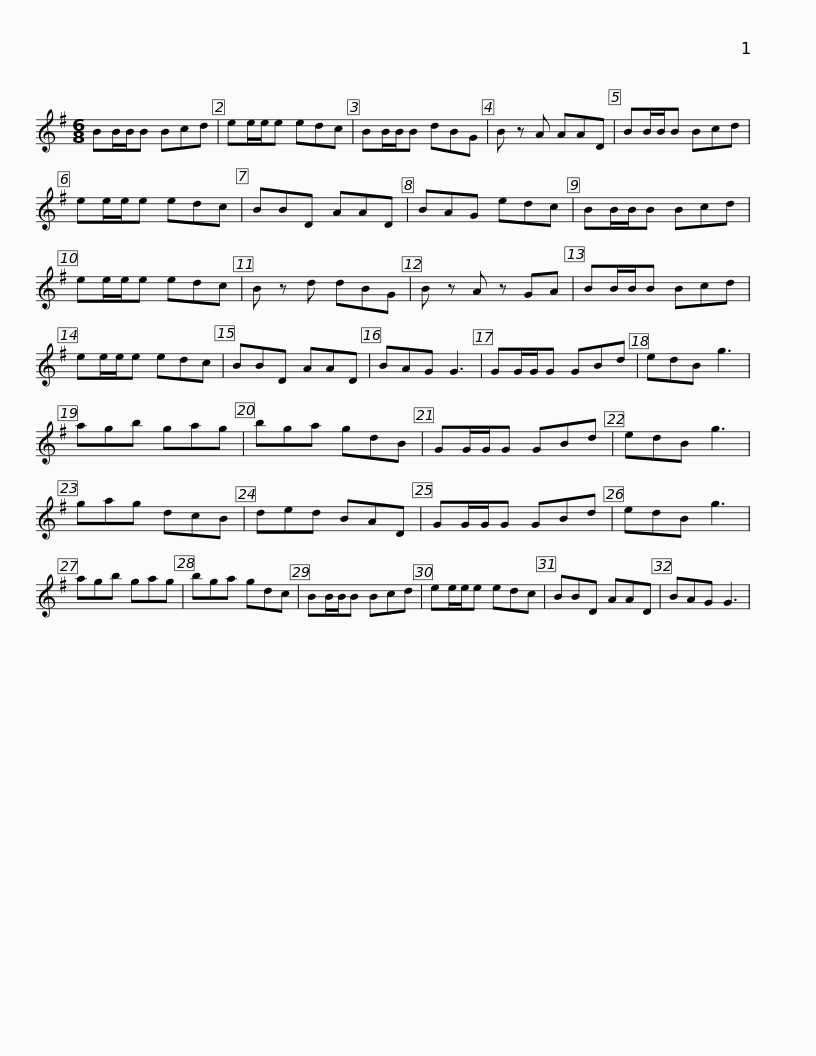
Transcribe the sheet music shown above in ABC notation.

X:1
L:1/8
M:6/8
I:linebreak $
K:G
V:1 treble
V:1
 BB/B/B Bcd | ee/e/e edc | BB/B/B dBG | B z A AAD | BB/B/B Bcd | %5
 ee/e/e edc |$ BBD AAD | BAG edc | BB/B/B Bcd | ee/e/e edc | %10
 B z d dBG | B z A z GA | BB/B/B Bcd |$ ee/e/e edc | BBD AAD | %15
 BAG G3 | GG/G/G GBd | edB g3 | agb gag | bga gdB |$ %20
 GG/G/G GBd | edB g3 | gag dcB | ded BAD | GG/G/G GBd | %25
 edB g3 | agb gag |$ bga gdc | BB/B/B Bcd | ee/e/e edc | %30
 BBD AAD | BAG G3 | %32
